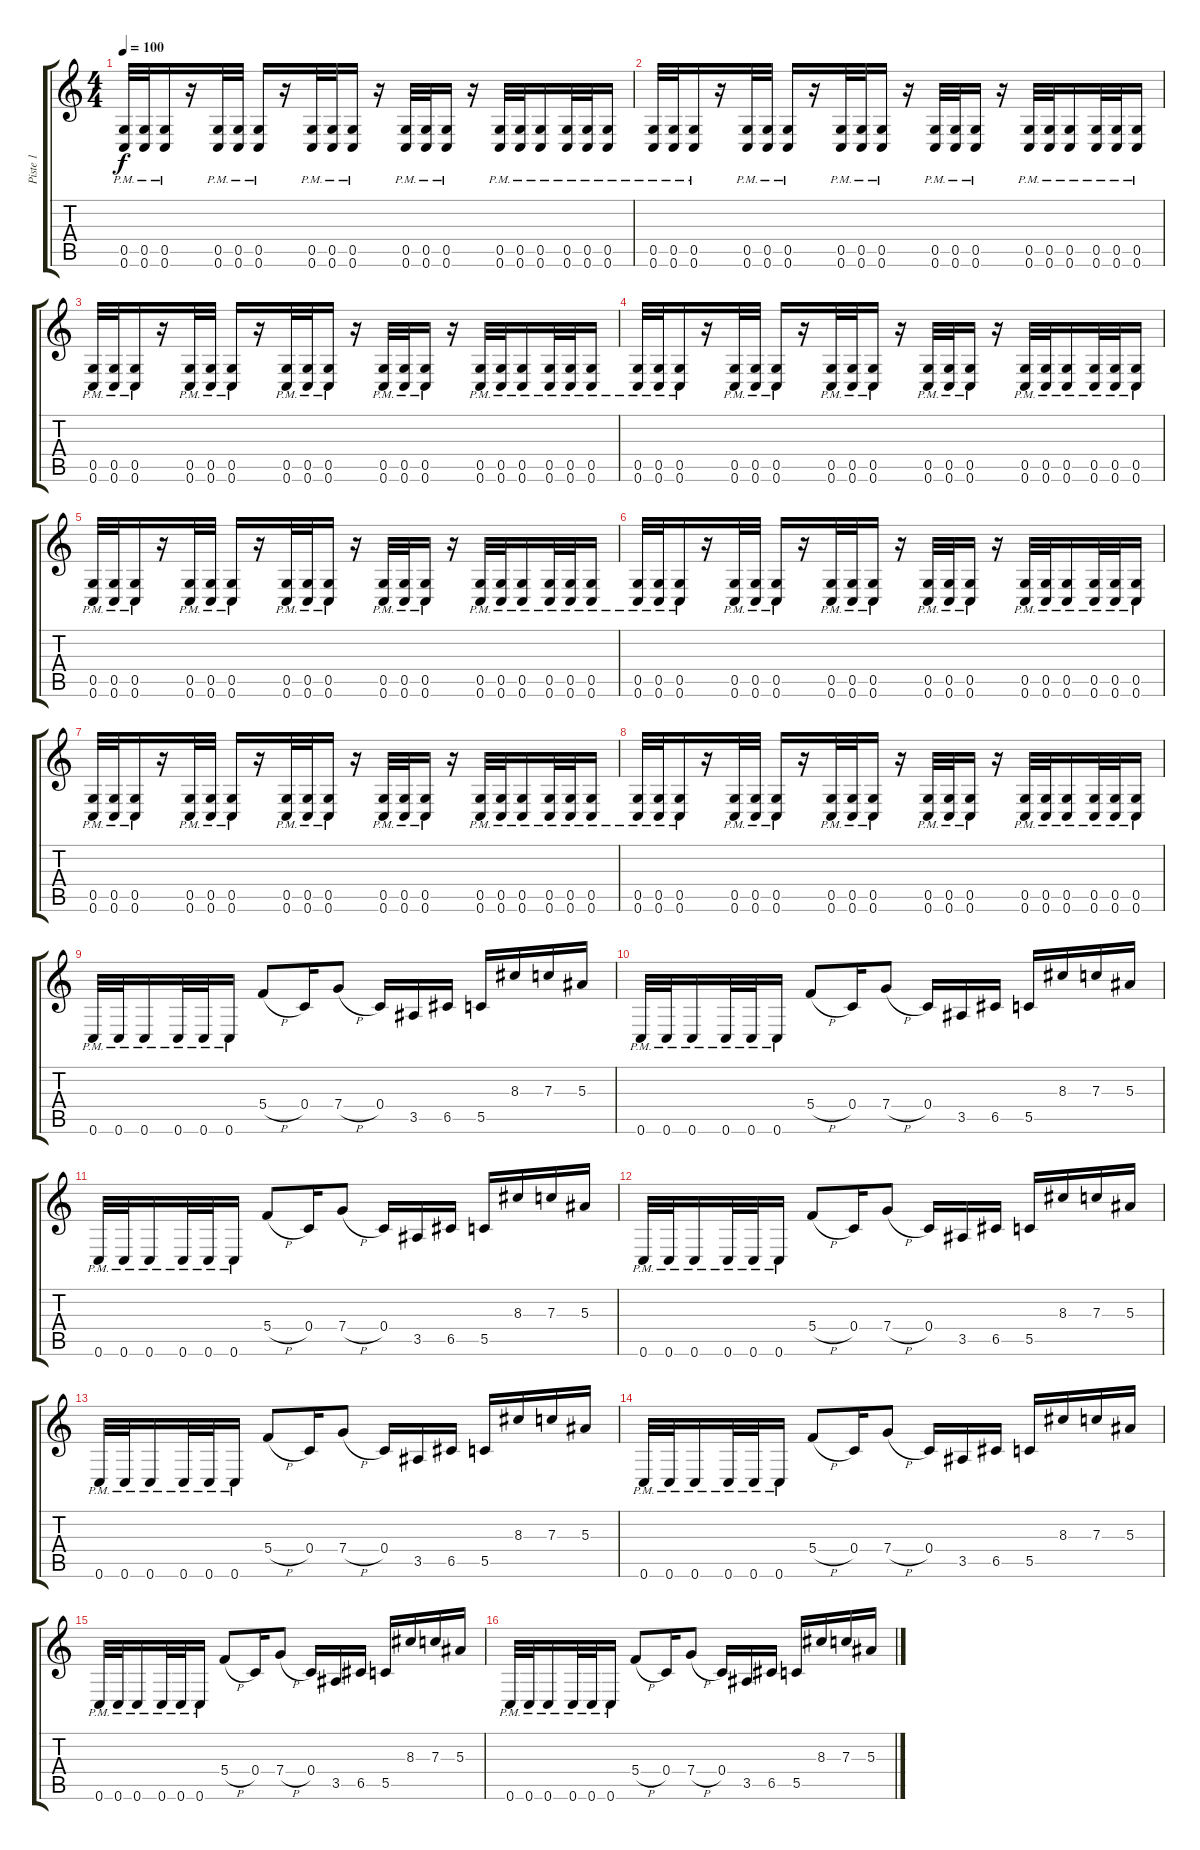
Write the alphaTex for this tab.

\track ("Piste 1" "Piste 1") {instrument distortionguitar}
\staff {score tabs}
\tuning (D4 A3 F3 C3 G2 C2) {hide}
\ts (4 4)
\tempo 100
\clef g2
\ks c
(0.5{pm} 0.6{pm}).32{dy f} (0.5{pm} 0.6{pm}).32 (0.5{pm} 0.6{pm}).16 r.16 (0.5{pm} 0.6{pm}).32 (0.5{pm} 0.6{pm}).32 (0.5{pm} 0.6{pm}).16 r.16 (0.5{pm} 0.6{pm}).32 (0.5{pm} 0.6{pm}).32 (0.5{pm} 0.6{pm}).16 r.16 (0.5{pm} 0.6{pm}).32 (0.5{pm} 0.6{pm}).32 (0.5{pm} 0.6{pm}).16 r.16 (0.5{pm} 0.6{pm}).32 (0.5{pm} 0.6{pm}).32 (0.5{pm} 0.6{pm}).16 (0.5{pm} 0.6{pm}).32 (0.5{pm} 0.6{pm}).32 (0.5{pm} 0.6{pm}).16 |
(0.5{pm} 0.6{pm}).32 (0.5{pm} 0.6{pm}).32 (0.5{pm} 0.6{pm}).16 r.16 (0.5{pm} 0.6{pm}).32 (0.5{pm} 0.6{pm}).32 (0.5{pm} 0.6{pm}).16 r.16 (0.5{pm} 0.6{pm}).32 (0.5{pm} 0.6{pm}).32 (0.5{pm} 0.6{pm}).16 r.16 (0.5{pm} 0.6{pm}).32 (0.5{pm} 0.6{pm}).32 (0.5{pm} 0.6{pm}).16 r.16 (0.5{pm} 0.6{pm}).32 (0.5{pm} 0.6{pm}).32 (0.5{pm} 0.6{pm}).16 (0.5{pm} 0.6{pm}).32 (0.5{pm} 0.6{pm}).32 (0.5{pm} 0.6{pm}).16 |
(0.5{pm} 0.6{pm}).32 (0.5{pm} 0.6{pm}).32 (0.5{pm} 0.6{pm}).16 r.16 (0.5{pm} 0.6{pm}).32 (0.5{pm} 0.6{pm}).32 (0.5{pm} 0.6{pm}).16 r.16 (0.5{pm} 0.6{pm}).32 (0.5{pm} 0.6{pm}).32 (0.5{pm} 0.6{pm}).16 r.16 (0.5{pm} 0.6{pm}).32 (0.5{pm} 0.6{pm}).32 (0.5{pm} 0.6{pm}).16 r.16 (0.5{pm} 0.6{pm}).32 (0.5{pm} 0.6{pm}).32 (0.5{pm} 0.6{pm}).16 (0.5{pm} 0.6{pm}).32 (0.5{pm} 0.6{pm}).32 (0.5{pm} 0.6{pm}).16 |
(0.5{pm} 0.6{pm}).32 (0.5{pm} 0.6{pm}).32 (0.5{pm} 0.6{pm}).16 r.16 (0.5{pm} 0.6{pm}).32 (0.5{pm} 0.6{pm}).32 (0.5{pm} 0.6{pm}).16 r.16 (0.5{pm} 0.6{pm}).32 (0.5{pm} 0.6{pm}).32 (0.5{pm} 0.6{pm}).16 r.16 (0.5{pm} 0.6{pm}).32 (0.5{pm} 0.6{pm}).32 (0.5{pm} 0.6{pm}).16 r.16 (0.5{pm} 0.6{pm}).32 (0.5{pm} 0.6{pm}).32 (0.5{pm} 0.6{pm}).16 (0.5{pm} 0.6{pm}).32 (0.5{pm} 0.6{pm}).32 (0.5{pm} 0.6{pm}).16 |
(0.5{pm} 0.6{pm}).32 (0.5{pm} 0.6{pm}).32 (0.5{pm} 0.6{pm}).16 r.16 (0.5{pm} 0.6{pm}).32 (0.5{pm} 0.6{pm}).32 (0.5{pm} 0.6{pm}).16 r.16 (0.5{pm} 0.6{pm}).32 (0.5{pm} 0.6{pm}).32 (0.5{pm} 0.6{pm}).16 r.16 (0.5{pm} 0.6{pm}).32 (0.5{pm} 0.6{pm}).32 (0.5{pm} 0.6{pm}).16 r.16 (0.5{pm} 0.6{pm}).32 (0.5{pm} 0.6{pm}).32 (0.5{pm} 0.6{pm}).16 (0.5{pm} 0.6{pm}).32 (0.5{pm} 0.6{pm}).32 (0.5{pm} 0.6{pm}).16 |
(0.5{pm} 0.6{pm}).32 (0.5{pm} 0.6{pm}).32 (0.5{pm} 0.6{pm}).16 r.16 (0.5{pm} 0.6{pm}).32 (0.5{pm} 0.6{pm}).32 (0.5{pm} 0.6{pm}).16 r.16 (0.5{pm} 0.6{pm}).32 (0.5{pm} 0.6{pm}).32 (0.5{pm} 0.6{pm}).16 r.16 (0.5{pm} 0.6{pm}).32 (0.5{pm} 0.6{pm}).32 (0.5{pm} 0.6{pm}).16 r.16 (0.5{pm} 0.6{pm}).32 (0.5{pm} 0.6{pm}).32 (0.5{pm} 0.6{pm}).16 (0.5{pm} 0.6{pm}).32 (0.5{pm} 0.6{pm}).32 (0.5{pm} 0.6{pm}).16 |
(0.5{pm} 0.6{pm}).32 (0.5{pm} 0.6{pm}).32 (0.5{pm} 0.6{pm}).16 r.16 (0.5{pm} 0.6{pm}).32 (0.5{pm} 0.6{pm}).32 (0.5{pm} 0.6{pm}).16 r.16 (0.5{pm} 0.6{pm}).32 (0.5{pm} 0.6{pm}).32 (0.5{pm} 0.6{pm}).16 r.16 (0.5{pm} 0.6{pm}).32 (0.5{pm} 0.6{pm}).32 (0.5{pm} 0.6{pm}).16 r.16 (0.5{pm} 0.6{pm}).32 (0.5{pm} 0.6{pm}).32 (0.5{pm} 0.6{pm}).16 (0.5{pm} 0.6{pm}).32 (0.5{pm} 0.6{pm}).32 (0.5{pm} 0.6{pm}).16 |
(0.5{pm} 0.6{pm}).32 (0.5{pm} 0.6{pm}).32 (0.5{pm} 0.6{pm}).16 r.16 (0.5{pm} 0.6{pm}).32 (0.5{pm} 0.6{pm}).32 (0.5{pm} 0.6{pm}).16 r.16 (0.5{pm} 0.6{pm}).32 (0.5{pm} 0.6{pm}).32 (0.5{pm} 0.6{pm}).16 r.16 (0.5{pm} 0.6{pm}).32 (0.5{pm} 0.6{pm}).32 (0.5{pm} 0.6{pm}).16 r.16 (0.5{pm} 0.6{pm}).32 (0.5{pm} 0.6{pm}).32 (0.5{pm} 0.6{pm}).16 (0.5{pm} 0.6{pm}).32 (0.5{pm} 0.6{pm}).32 (0.5{pm} 0.6{pm}).16 |
0.6{pm}.32 0.6{pm}.32 0.6{pm}.16 0.6{pm}.32 0.6{pm}.32 0.6{pm}.16 5.4{h}.8 0.4.16 7.4{h}.8 0.4.16 3.5.16 6.5.16 5.5.16 8.3.16 7.3.16 5.3.16 |
0.6{pm}.32 0.6{pm}.32 0.6{pm}.16 0.6{pm}.32 0.6{pm}.32 0.6{pm}.16 5.4{h}.8 0.4.16 7.4{h}.8 0.4.16 3.5.16 6.5.16 5.5.16 8.3.16 7.3.16 5.3.16 |
0.6{pm}.32 0.6{pm}.32 0.6{pm}.16 0.6{pm}.32 0.6{pm}.32 0.6{pm}.16 5.4{h}.8 0.4.16 7.4{h}.8 0.4.16 3.5.16 6.5.16 5.5.16 8.3.16 7.3.16 5.3.16 |
0.6{pm}.32 0.6{pm}.32 0.6{pm}.16 0.6{pm}.32 0.6{pm}.32 0.6{pm}.16 5.4{h}.8 0.4.16 7.4{h}.8 0.4.16 3.5.16 6.5.16 5.5.16 8.3.16 7.3.16 5.3.16 |
0.6{pm}.32 0.6{pm}.32 0.6{pm}.16 0.6{pm}.32 0.6{pm}.32 0.6{pm}.16 5.4{h}.8 0.4.16 7.4{h}.8 0.4.16 3.5.16 6.5.16 5.5.16 8.3.16 7.3.16 5.3.16 |
0.6{pm}.32 0.6{pm}.32 0.6{pm}.16 0.6{pm}.32 0.6{pm}.32 0.6{pm}.16 5.4{h}.8 0.4.16 7.4{h}.8 0.4.16 3.5.16 6.5.16 5.5.16 8.3.16 7.3.16 5.3.16 |
0.6{pm}.32 0.6{pm}.32 0.6{pm}.16 0.6{pm}.32 0.6{pm}.32 0.6{pm}.16 5.4{h}.8 0.4.16 7.4{h}.8 0.4.16 3.5.16 6.5.16 5.5.16 8.3.16 7.3.16 5.3.16 |
0.6{pm}.32 0.6{pm}.32 0.6{pm}.16 0.6{pm}.32 0.6{pm}.32 0.6{pm}.16 5.4{h}.8 0.4.16 7.4{h}.8 0.4.16 3.5.16 6.5.16 5.5.16 8.3.16 7.3.16 5.3.16
